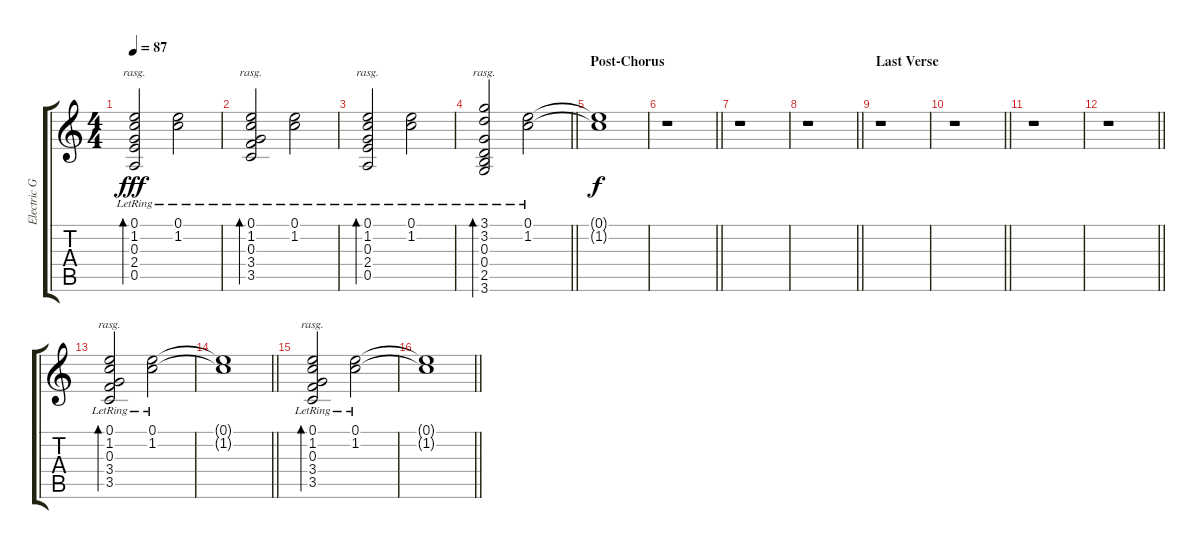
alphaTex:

\track ("Electric Guitar" "Electric G") {instrument electricguitarclean}
\staff {score tabs}
\tuning (E4 B3 G3 D3 A2 E2) {hide}
\ts (4 4)
\tempo 87
\clef g2
\ks c
(0.1 1.2{lr} 0.3{lr} 2.4{lr} 0.5{lr}).2{bd 60 rasg ii dy fff} (0.1 1.2{lr}).2 |
(0.1 1.2{lr} 0.3{lr} 3.4{lr} 3.5{lr}).2{bd 60 rasg ii} (0.1 1.2{lr}).2 |
(0.1 1.2{lr} 0.3{lr} 2.4{lr} 0.5{lr}).2{bd 60 rasg ii} (0.1 1.2{lr}).2 |
\barLineRight lightlight
(3.1 3.2{lr} 0.3{lr} 0.4{lr} 2.5 3.6{lr}).2{bd 60 rasg ii} (0.1 1.2{lr}).2 |
\section ("" "Post-Chorus")
(0.1{t} 1.2{t}).1{dy f} |
\barLineRight lightlight
r.1 |
r.1 |
\barLineRight lightlight
r.1 |
\section ("" "Last Verse")
r.1 |
\barLineRight lightlight
r.1 |
r.1 |
\barLineRight lightlight
r.1 |
(0.1{lr} 1.2{lr} 0.3{lr} 3.4{lr} 3.5{lr}).2{bd 60 rasg ii} (0.1{lr} 1.2{lr}).2 |
\barLineRight lightlight
(0.1{t} 1.2{t}).1 |
(0.1{lr} 1.2{lr} 0.3{lr} 3.4{lr} 3.5{lr}).2{bd 60 rasg ii} (0.1 1.2{lr}).2 |
\barLineRight lightlight
(0.1{t} 1.2{t}).1
